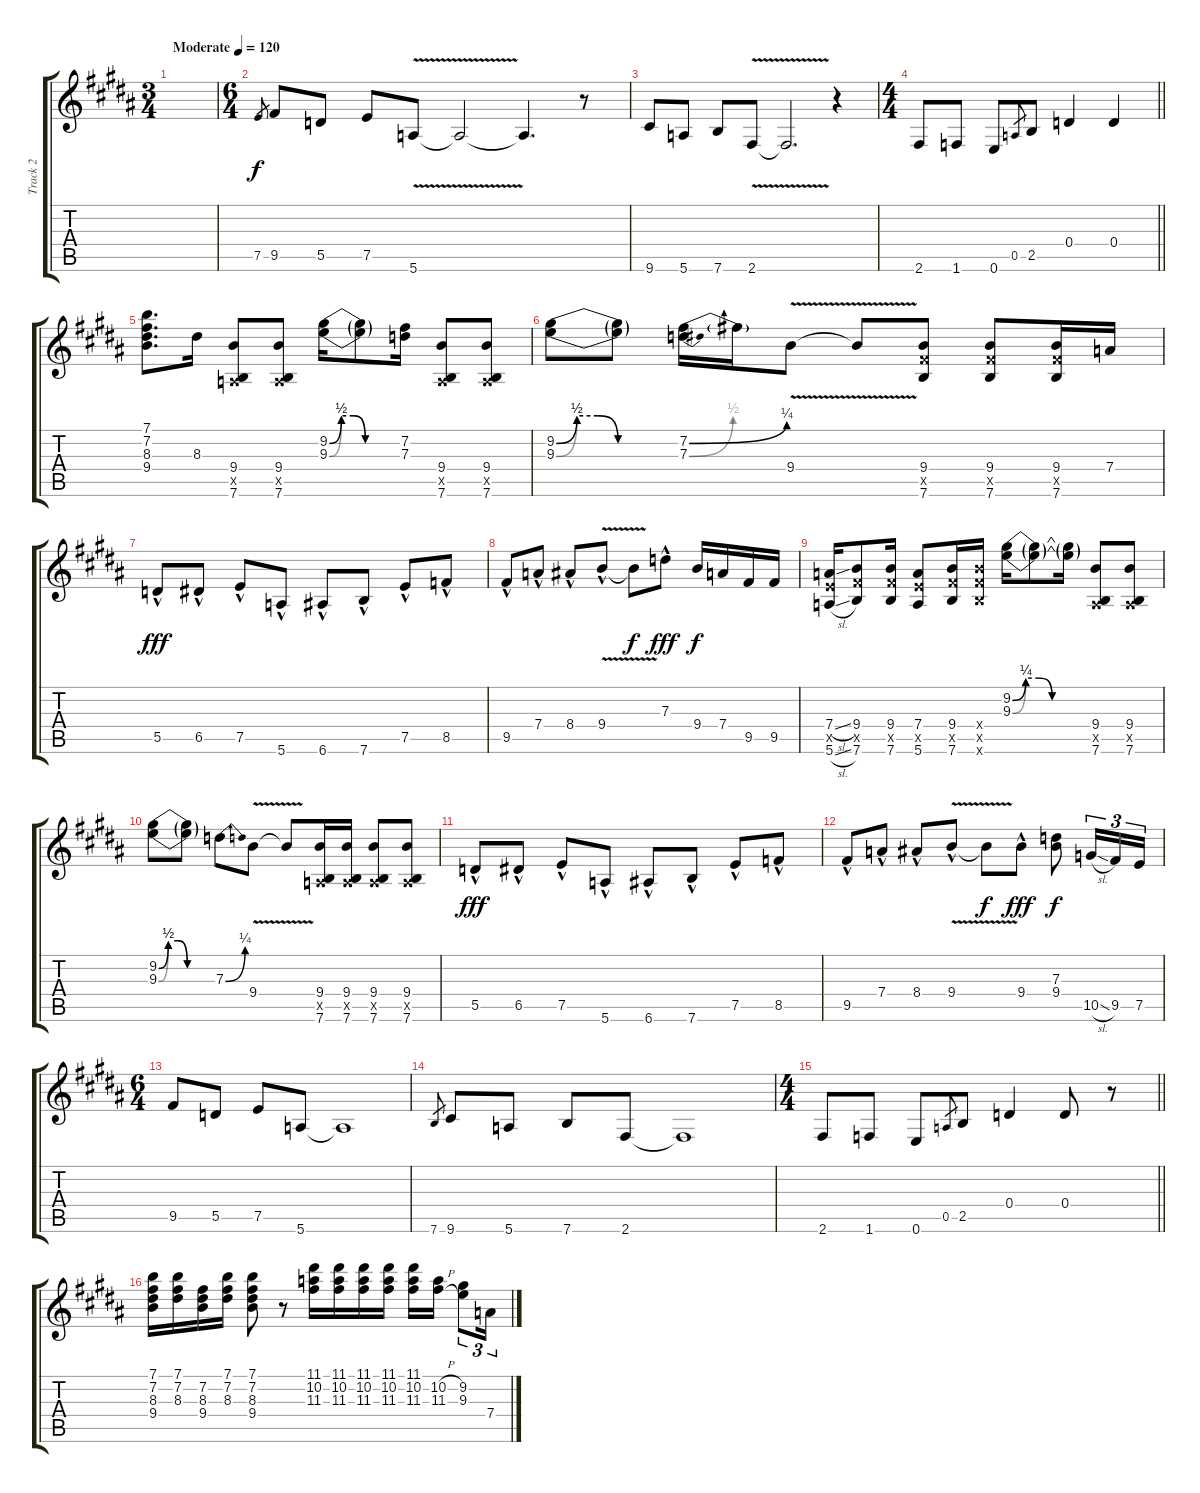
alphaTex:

\track ("Track 2" "Track 2") {instrument electricguitarclean}
\staff {score tabs}
\tuning (E4 B3 G3 D3 A2 E2) {hide}
\ts (3 4)
\tempo (120 "Moderate")
\clef g2
\ks b
|
\ts (6 4)
7.5.8{gr} 9.5.8 5.5.8 7.5.8 5.6{v}.8 5.6{t}.2 5.6{t}.4{d} r.8 |
9.6.8 5.6.8 7.6.8 2.6{v}.8 2.6{t}.2{d} r.4 |
\ts (4 4)
\barLineRight lightlight
2.6.8 1.6.8 0.6.8 0.5.8{gr} 2.5.8 0.4.4 0.4.4 |
(7.1 7.2 8.3 9.4).8{d} 8.3.16 (9.4 0.5{x} 7.6).8 (9.4 0.5{x} 7.6).8 (9.2{be (custom 0 0 10 2 20 2 30 0 60 0)} 9.3{be (custom 0 0 10 2 20 2 30 0 60 0)}).16 (9.2{t} 9.3{t}).8 (7.2 7.3).16 (9.4 0.5{x} 7.6).8 (9.4 0.5{x} 7.6).8 |
(9.2{be (custom 0 0 10 2 20 2 30 0 60 0)} 9.3{be (custom 0 0 10 2 20 2 30 0 60 0)}).8 (9.2{t} 9.3{t}).8 (7.2{be (bend 0 0 60 1)} 7.3{be (bend 0 0 60 2)}).16 7.2{t}.16 9.4{v}.8 9.4{t}.8 (9.4 9.5{x} 7.6).8 (9.4 9.5{x} 7.6).8 (9.4 9.5{x} 7.6).16 7.4.16 |
5.5{hac}.8{dy fff} 6.5{hac}.8 7.5{hac}.8 5.6{hac}.8 6.6{hac}.8 7.6{hac}.8 7.5{hac}.8 8.5{hac}.8 |
9.5{hac}.8 7.4{hac}.8 8.4{hac}.8 9.4{v hac}.8 9.4{t}.8{dy f} 7.3{hac}.8{dy fff} 9.4.16{dy f} 7.4.16 9.5.16 9.5.16 |
(7.4{sl} 7.5{x} 5.6{sl}).16 (9.4 9.5{x} 7.6).8 (9.4 9.5{x} 7.6).16 (7.4 7.5{x} 5.6).8 (9.4 9.5{x} 7.6).16 (9.4{x} 9.5{x} 7.6{x}).16 (9.2{be (custom 0 0 10 1 20 1 30 0 60 0)} 9.3{be (custom 0 0 10 1 20 1 30 0 60 0)}).16 (9.2{t} 9.3{t}).8 (9.2{t} 9.3{t}).16 (9.4 0.5{x} 7.6).8 (9.4 0.5{x} 7.6).8 |
(9.2{be (custom 0 0 10 2 20 2 30 0 60 0)} 9.3{be (custom 0 0 10 2 20 2 30 0 60 0)}).8 (9.2{t} 9.3{t}).8 7.3{be (bend 0 0 60 1)}.8 9.4{v}.8 9.4{t}.8 (9.4 0.5{x} 7.6).16 (9.4 0.5{x} 7.6).16 (9.4 0.5{x} 7.6).8 (9.4 0.5{x} 7.6).8 |
5.5{hac}.8{dy fff} 6.5{hac}.8 7.5{hac}.8 5.6{hac}.8 6.6{hac}.8 7.6{hac}.8 7.5{hac}.8 8.5{hac}.8 |
9.5{hac}.8 7.4{hac}.8 8.4{hac}.8 9.4{v hac}.8 9.4{t}.8{dy f} 9.4{hac}.8{dy fff} (7.3 9.4).8{dy f} 10.5{sl}.16{tu (3 2)} 9.5.16{tu (3 2)} 7.5.16{tu (3 2)} |
\ts (6 4)
9.5.8 5.5.8 7.5.8 5.6.8 5.6{t}.1 |
7.6.8{gr} 9.6.8 5.6.8 7.6.8 2.6.8 2.6{t}.1 |
\ts (4 4)
\barLineRight lightlight
2.6.8 1.6.8 0.6.8 0.5.8{gr} 2.5.8 0.4.4 0.4.8 r.8 |
(7.1 7.2 8.3 9.4).16 (7.1 7.2 8.3).16 (7.2 8.3 9.4).16 (7.1 7.2 8.3).16 (7.1 7.2 8.3 9.4).8 r.8 (11.1 10.2 11.3).16 (11.1 10.2 11.3).16 (11.1 10.2 11.3).16 (11.1 10.2 11.3).16 (11.1 10.2 11.3).16 (10.2{h} 11.3{h}).16 (9.2 9.3).8{tu (3 2)} 7.4.16{tu (3 2)}
